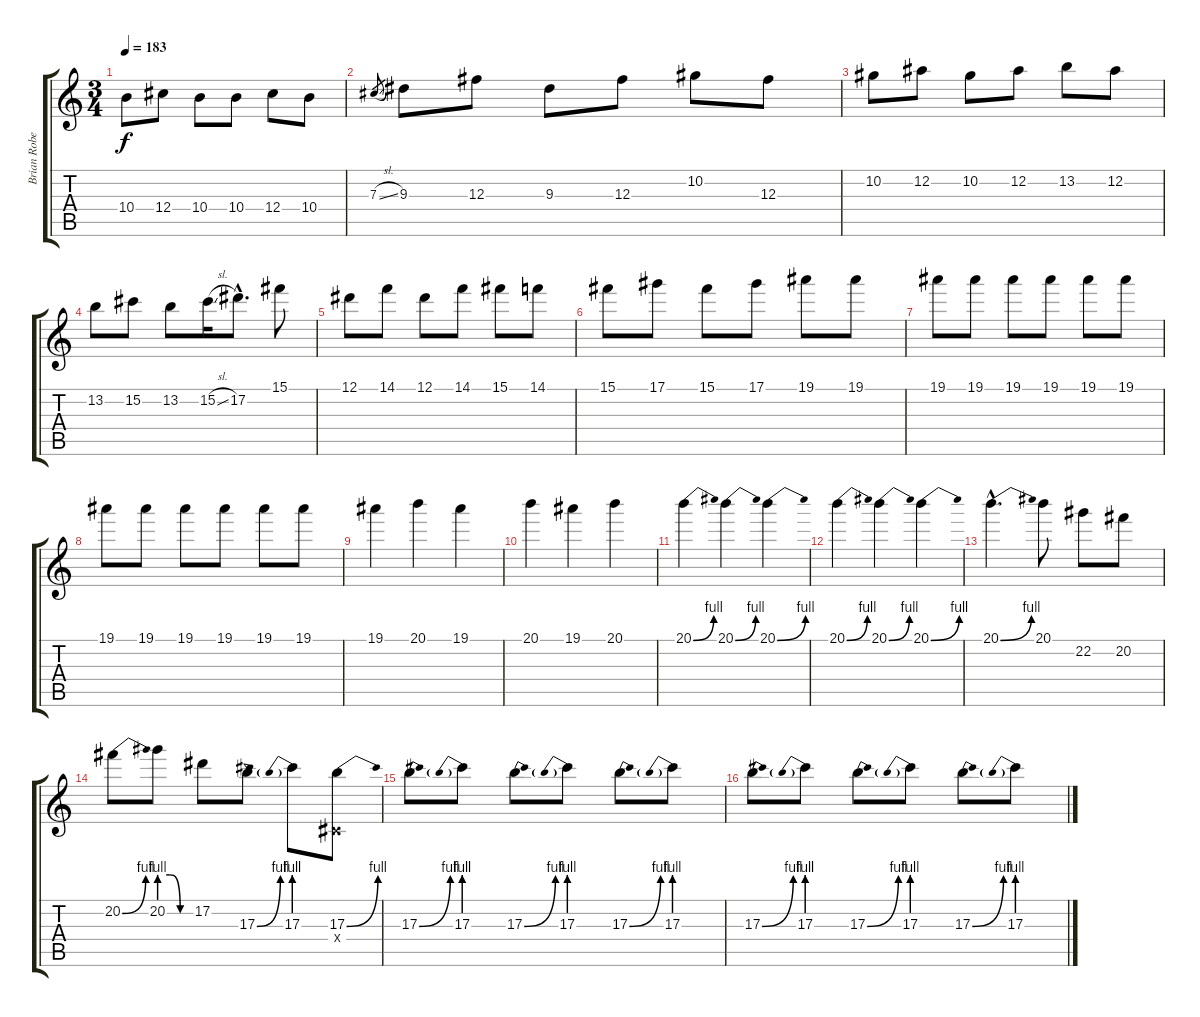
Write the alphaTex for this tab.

\track ("Brian Robertson" "Brian Robe") {instrument overdrivenguitar}
\staff {score tabs}
\tuning (Eb4 Bb3 Gb3 Db3 Ab2 Eb2) {hide}
\ts (3 4)
\tempo 183
\clef g2
\ks c
10.4.8{dy f} 12.4.8 10.4.8 10.4.8 12.4.8 10.4.8 |
7.3{sl}.8{gr} 9.3.8 12.3.8 9.3.8 12.3.8 10.2.8 12.3.8 |
10.2.8 12.2.8 10.2.8 12.2.8 13.2.8 12.2.8 |
13.2.8 15.2.8 13.2.8 15.2{sl}.16 17.2{hac}.8{d} 15.1.8 |
12.1.8 14.1.8 12.1.8 14.1.8 15.1.8 14.1.8 |
15.1.8 17.1.8 15.1.8 17.1.8 19.1.8 19.1.8 |
19.1.8 19.1.8 19.1.8 19.1.8 19.1.8 19.1.8 |
19.1.8 19.1.8 19.1.8 19.1.8 19.1.8 19.1.8 |
19.1.4 20.1.4 19.1.4 |
20.1.4 19.1.4 20.1.4 |
20.1{be (bend 0 0 60 4)}.4 20.1{be (bend 0 0 60 4)}.4 20.1{be (bend 0 0 60 4)}.4 |
20.1{be (bend 0 0 60 4)}.4 20.1{be (bend 0 0 60 4)}.4 20.1{be (bend 0 0 60 4)}.4 |
20.1{be (bend 0 0 60 4) hac}.4{d} 20.1.8 22.2.8 20.2.8 |
20.2{be (bend 0 0 60 4)}.8 20.2{be (custom 0 4 20 4 40 0 60 0)}.8 17.2.8 17.3{be (bend 0 0 60 4)}.8 17.3{be (prebend 0 4 60 4)}.8 (17.3{be (bend 0 0 60 4)} 0.4{x}).8 |
17.3{be (bend 0 0 60 4)}.8 17.3{be (prebend 0 4 60 4)}.8 17.3{be (bend 0 0 60 4)}.8 17.3{be (prebend 0 4 60 4)}.8 17.3{be (bend 0 0 60 4)}.8 17.3{be (prebend 0 4 60 4)}.8 |
17.3{be (bend 0 0 60 4)}.8 17.3{be (prebend 0 4 60 4)}.8 17.3{be (bend 0 0 60 4)}.8 17.3{be (prebend 0 4 60 4)}.8 17.3{be (bend 0 0 60 4)}.8 17.3{be (prebend 0 4 60 4)}.8
